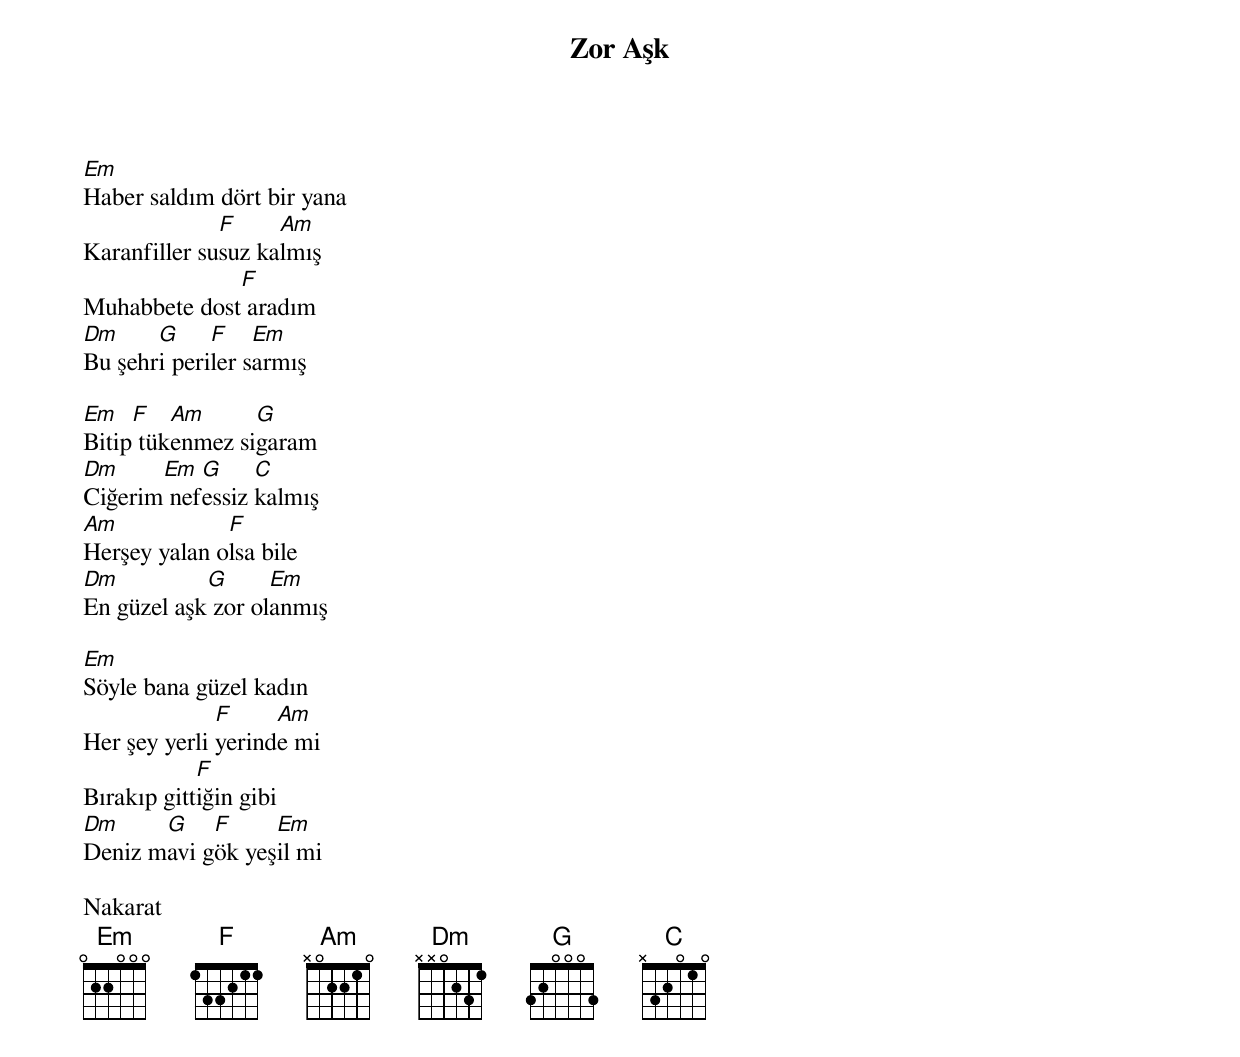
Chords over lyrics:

{title: Zor Aşk}
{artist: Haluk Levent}

Em
Haber saldım dört bir yana
              F     Am
Karanfiller susuz kalmış
              F
Muhabbete dost aradım
Dm     G     F    Em
Bu şehri periler sarmış

Em   F   Am      G
Bitip tükenmez sigaram
Dm     Em  G     C
Ciğerim nefessiz kalmış
Am            F
Herşey yalan olsa bile
Dm          G      Em
En güzel aşk zor olanmış

Em
Söyle bana güzel kadın
              F     Am
Her şey yerli yerinde mi
            F
Bırakıp gittiğin gibi
Dm     G    F     Em
Deniz mavi gök yeşil mi

Nakarat
